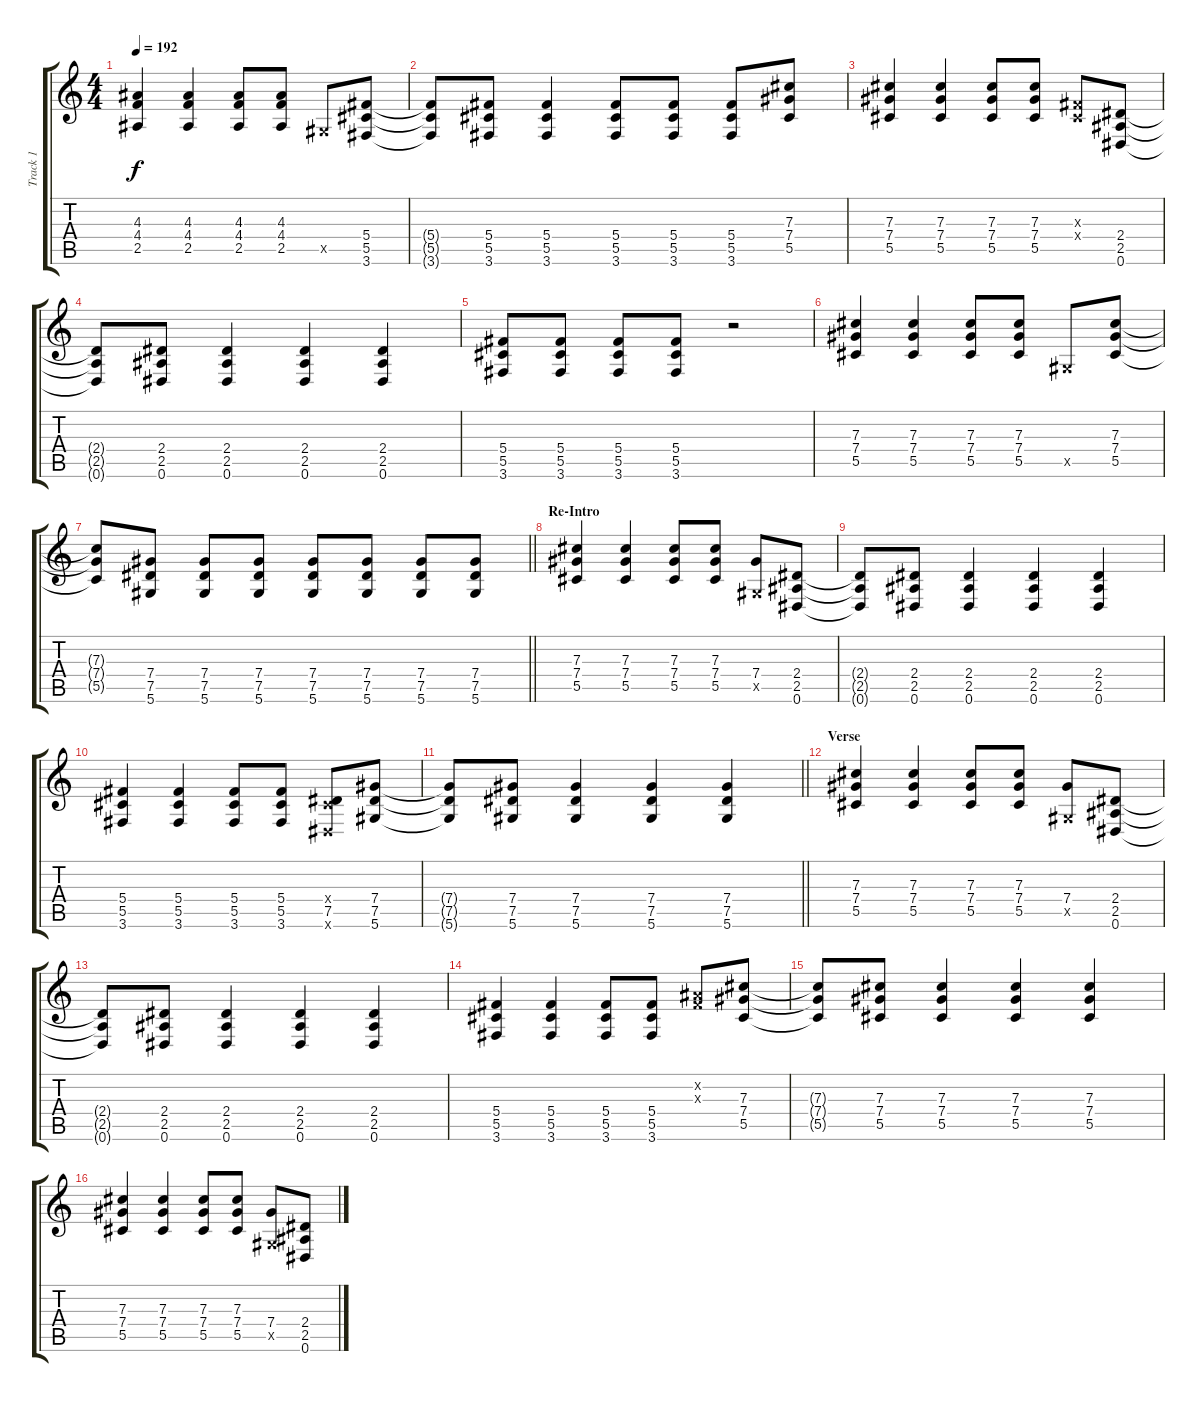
\track ("Track 1" "Track 1") {instrument distortionguitar}
\staff {score tabs}
\tuning (Eb4 Bb3 Gb3 Db3 Ab2 Eb2) {hide}
\ts (4 4)
\tempo 192
\clef g2
\ks c
(4.3 4.4 2.5).4{dy f} (4.3 4.4 2.5).4 (4.3 4.4 2.5).8 (4.3 4.4 2.5).8 0.5{x}.8 (5.4 5.5 3.6).8 |
(5.4{t} 5.5{t} 3.6{t}).8 (5.4 5.5 3.6).8 (5.4 5.5 3.6).4 (5.4 5.5 3.6).8 (5.4 5.5 3.6).8 (5.4 5.5 3.6).8 (7.3 7.4 5.5).8 |
(7.3 7.4 5.5).4 (7.3 7.4 5.5).4 (7.3 7.4 5.5).8 (7.3 7.4 5.5).8 (0.3{x} 0.4{x}).8 (2.4 2.5 0.6).8 |
(2.4{t} 2.5{t} 0.6{t}).8 (2.4 2.5 0.6).8 (2.4 2.5 0.6).4 (2.4 2.5 0.6).4 (2.4 2.5 0.6).4 |
(5.4 5.5 3.6).8 (5.4 5.5 3.6).8 (5.4 5.5 3.6).8 (5.4 5.5 3.6).8 r.2 |
(7.3 7.4 5.5).4 (7.3 7.4 5.5).4 (7.3 7.4 5.5).8 (7.3 7.4 5.5).8 0.5{x}.8 (7.3 7.4 5.5).8 |
\barLineRight lightlight
(7.3{t} 7.4{t} 5.5{t}).8 (7.4 7.5 5.6).8 (7.4 7.5 5.6).8 (7.4 7.5 5.6).8 (7.4 7.5 5.6).8 (7.4 7.5 5.6).8 (7.4 7.5 5.6).8 (7.4 7.5 5.6).8 |
\section ("" "Re-Intro")
(7.3 7.4 5.5).4 (7.3 7.4 5.5).4 (7.3 7.4 5.5).8 (7.3 7.4 5.5).8 (7.4 0.5{x}).8 (2.4 2.5 0.6).8 |
(2.4{t} 2.5{t} 0.6{t}).8 (2.4 2.5 0.6).8 (2.4 2.5 0.6).4 (2.4 2.5 0.6).4 (2.4 2.5 0.6).4 |
(5.4 5.5 3.6).4 (5.4 5.5 3.6).4 (5.4 5.5 3.6).8 (5.4 5.5 3.6).8 (0.4{x} 7.5 0.6{x}).8 (7.4 7.5 5.6).8 |
\barLineRight lightlight
(7.4{t} 7.5{t} 5.6{t}).8 (7.4 7.5 5.6).8 (7.4 7.5 5.6).4 (7.4 7.5 5.6).4 (7.4 7.5 5.6).4 |
\section ("" "Verse")
(7.3 7.4 5.5).4 (7.3 7.4 5.5).4 (7.3 7.4 5.5).8 (7.3 7.4 5.5).8 (7.4 0.5{x}).8 (2.4 2.5 0.6).8 |
(2.4{t} 2.5{t} 0.6{t}).8 (2.4 2.5 0.6).8 (2.4 2.5 0.6).4 (2.4 2.5 0.6).4 (2.4 2.5 0.6).4 |
(5.4 5.5 3.6).4 (5.4 5.5 3.6).4 (5.4 5.5 3.6).8 (5.4 5.5 3.6).8 (0.2{x} 0.3{x}).8 (7.3 7.4 5.5).8 |
(7.3{t} 7.4{t} 5.5{t}).8 (7.3 7.4 5.5).8 (7.3 7.4 5.5).4 (7.3 7.4 5.5).4 (7.3 7.4 5.5).4 |
(7.3 7.4 5.5).4 (7.3 7.4 5.5).4 (7.3 7.4 5.5).8 (7.3 7.4 5.5).8 (7.4 0.5{x}).8 (2.4 2.5 0.6).8
